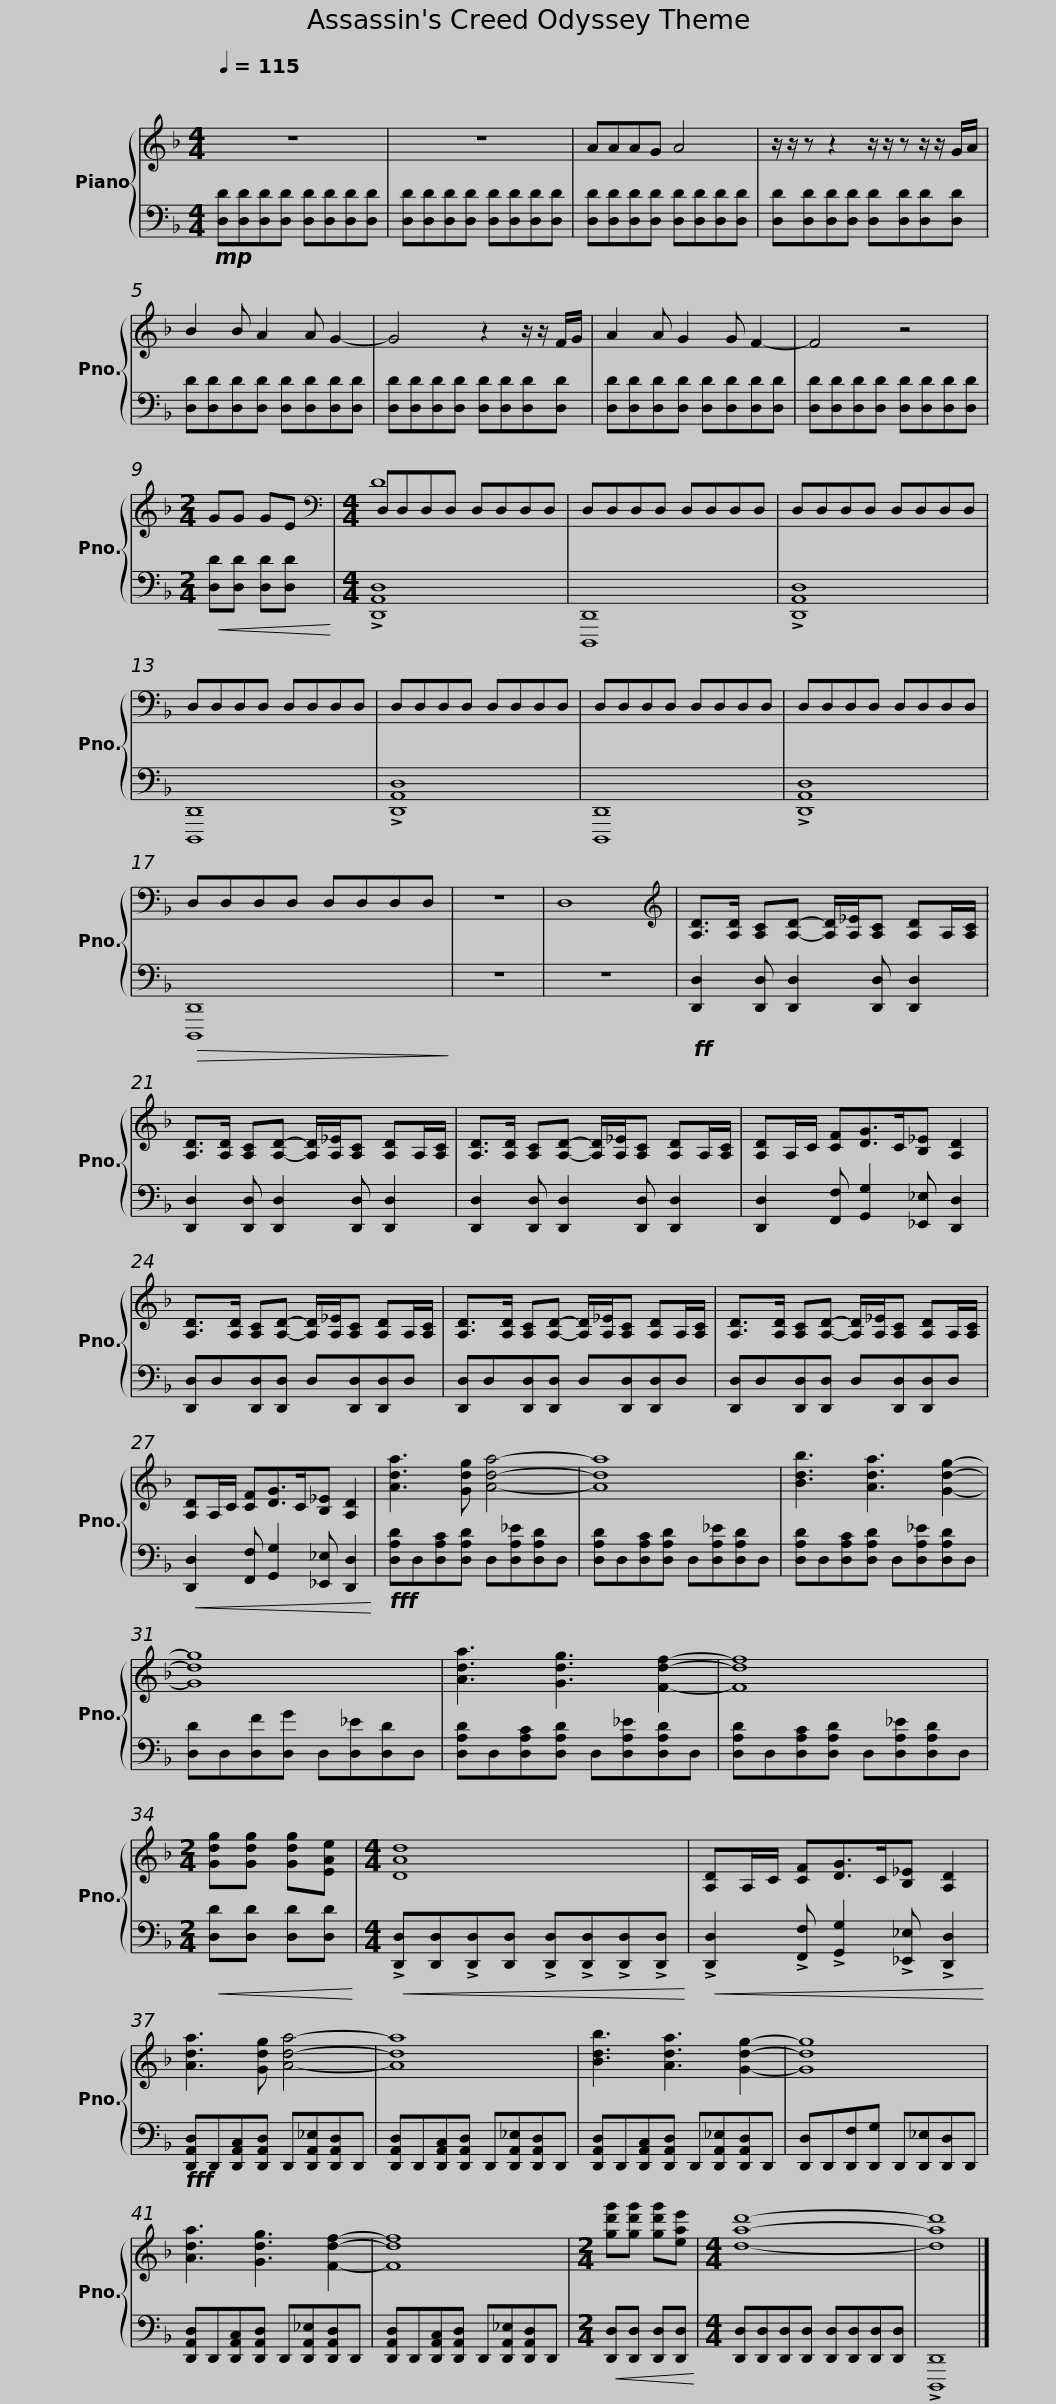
X:1
%%score { ( 1 3 ) | 2 }
L:1/8
Q:1/4=115
M:4/4
I:linebreak $
K:F
V:1 treble
V:3 treble
V:2 bass
V:1
 z8 | z8 | AAAG A4 |$ z/ z/ z z2 z/ z/ z z/ z/ G/A/ | B2 B A2 A G2- | %5
 G4 z2 z/ z/ F/G/ |$ A2 A G2 G F2- | F4 z4 |[M:2/4] GG GE |[M:4/4][K:bass] D,D,D,D, D,D,D,D, |$ %10
 D,D,D,D, D,D,D,D, | D,D,D,D, D,D,D,D, | D,D,D,D, D,D,D,D, | D,D,D,D, D,D,D,D, | D,D,D,D, D,D,D,D, |$ %15
 D,D,D,D, D,D,D,D, | D,D,D,D, D,D,D,D,- | z8 | D,8 |[K:treble] [A,D]>[A,D] [A,C][A,D]- [A,D]/[A,_E]/[A,C] [A,D]A,/[A,C]/ |$ %20
 [A,D]>[A,D] [A,C][A,D]- [A,D]/[A,_E]/[A,C] [A,D]A,/[A,C]/ | [A,D]>[A,D] [A,C][A,D]- [A,D]/[A,_E]/[A,C] [A,D]A,/[A,C]/ | [A,D]A,/C/ [CF][DG]>C[B,_E] [A,D]2 |$ [A,D]>[A,D] [A,C][A,D]- [A,D]/[A,_E]/[A,C] [A,D]A,/[A,C]/ | [A,D]>[A,D] [A,C][A,D]- [A,D]/[A,_E]/[A,C] [A,D]A,/[A,C]/ | %25
 [A,D]>[A,D] [A,C][A,D]- [A,D]/[A,_E]/[A,C] [A,D]A,/[A,C]/ |$ [A,D]A,/C/ [CF][DG]>C[B,_E] [A,D]2 | [Ada]3 [Gdg] [Ada]4- | [Ada]8 | [Bdb]3 [Ada]3 [Gdg]2- |$ %30
 [Gdg]8 | [Ada]3 [Gdg]3 [Fdf]2- | [Fdf]8 |[M:2/4] [Gdg][Gdg] [Gdg][EAe] |$[M:4/4] [DAd]8 | %35
 [A,D]A,/C/ [CF][DG]>C[B,_E] [A,D]2 | [Ada]3 [Gdg] [Ada]4- | [Ada]8 |$ [Bdb]3 [Ada]3 [Gdg]2- | [Gdg]8 | %40
 [Ada]3 [Gdg]3 [Fdf]2- | [Fdf]8 |$[M:2/4] [gd'g'][gd'g'] [gd'g'][eae'] |[M:4/4] [dad']8- | [dad']8 |] %45
V:2
!mp! [D,D][D,D][D,D][D,D] [D,D][D,D][D,D][D,D] | [D,D][D,D][D,D][D,D] [D,D][D,D][D,D][D,D] | [D,D][D,D][D,D][D,D] [D,D][D,D][D,D][D,D] |$ [D,D][D,D][D,D][D,D] [D,D][D,D][D,D][D,D] | [D,D][D,D][D,D][D,D] [D,D][D,D][D,D][D,D] | %5
 [D,D][D,D][D,D][D,D] [D,D][D,D][D,D][D,D] |$ [D,D][D,D][D,D][D,D] [D,D][D,D][D,D][D,D] | [D,D][D,D][D,D][D,D] [D,D][D,D][D,D][D,D] |[M:2/4]!<(! [D,D][D,D] [D,D][D,D]!<)! |[M:4/4] !>![D,,A,,D,]8 |$ %10
 [D,,,D,,]8 | !>![D,,A,,D,]8 | [D,,,D,,]8 | !>![D,,A,,D,]8 | [D,,,D,,]8 |$ %15
 !>![D,,A,,D,]8 |!>(! [D,,,D,,]8!>)! | z8 | z8 |!ff! [D,,D,]2 [D,,D,] [D,,D,]2 [D,,D,] [D,,D,]2 |$ %20
 [D,,D,]2 [D,,D,] [D,,D,]2 [D,,D,] [D,,D,]2 | [D,,D,]2 [D,,D,] [D,,D,]2 [D,,D,] [D,,D,]2 | [D,,D,]2 [F,,F,] [G,,G,]2 [_E,,_E,] [D,,D,]2 |$ [D,,D,]D,[D,,D,][D,,D,] D,[D,,D,][D,,D,]D, | [D,,D,]D,[D,,D,][D,,D,] D,[D,,D,][D,,D,]D, | %25
 [D,,D,]D,[D,,D,][D,,D,] D,[D,,D,][D,,D,]D, |$!<(! [D,,D,]2 [F,,F,] [G,,G,]2 [_E,,_E,] [D,,D,]2!<)! |!fff! [D,A,D]D,[D,A,C][D,A,D] D,[D,A,_E][D,A,D]D, | [D,A,D]D,[D,A,C][D,A,D] D,[D,A,_E][D,A,D]D, | [D,A,D]D,[D,A,C][D,A,D] D,[D,A,_E][D,A,D]D, |$ %30
 [D,D]D,[D,F][D,G] D,[D,_E][D,D]D, | [D,A,D]D,[D,A,C][D,A,D] D,[D,A,_E][D,A,D]D, | [D,A,D]D,[D,A,C][D,A,D] D,[D,A,_E][D,A,D]D, |[M:2/4]!<(! [D,D][D,D] [D,D][D,D]!<)! |$[M:4/4]!<(! !>![D,,D,][D,,D,]!>![D,,D,][D,,D,] !>![D,,D,]!>![D,,D,]!>![D,,D,]!>![D,,D,]!<)! | %35
!<(! !>![D,,D,]2 !>![F,,F,] !>![G,,G,]2 !>![_E,,_E,] !>![D,,D,]2!<)! |!fff! [D,,A,,D,]D,,[D,,A,,C,][D,,A,,D,] D,,[D,,A,,_E,][D,,A,,D,]D,, | [D,,A,,D,]D,,[D,,A,,C,][D,,A,,D,] D,,[D,,A,,_E,][D,,A,,D,]D,, |$ [D,,A,,D,]D,,[D,,A,,C,][D,,A,,D,] D,,[D,,A,,_E,][D,,A,,D,]D,, | [D,,D,]D,,[D,,F,][D,,G,] D,,[D,,_E,][D,,D,]D,, | %40
 [D,,A,,D,]D,,[D,,A,,C,][D,,A,,D,] D,,[D,,A,,_E,][D,,A,,D,]D,, | [D,,A,,D,]D,,[D,,A,,C,][D,,A,,D,] D,,[D,,A,,_E,][D,,A,,D,]D,, |$[M:2/4]!<(! [D,,D,][D,,D,] [D,,D,][D,,D,]!<)! |[M:4/4] [D,,D,][D,,D,][D,,D,][D,,D,] [D,,D,][D,,D,][D,,D,][D,,D,] | !>![D,,,D,,]8 |] %45
V:3
 x8 | x8 | x8 |$ x8 | x8 | %5
 x8 |$ x8 | x8 |[M:2/4] x4 |[M:4/4][K:bass] D8 |$ %10
 x8 | x8 | x8 | x8 | x8 |$ %15
 x8 | x8 | x8 | x8 |[K:treble] x8 |$ %20
 x8 | x8 | x8 |$ x8 | x8 | %25
 x8 |$ x8 | x8 | x8 | x8 |$ %30
 x8 | x8 | x8 |[M:2/4] x4 |$[M:4/4] x8 | %35
 x8 | x8 | x8 |$ x8 | x8 | %40
 x8 | x8 |$[M:2/4] x4 |[M:4/4] x8 | x8 |] %45
